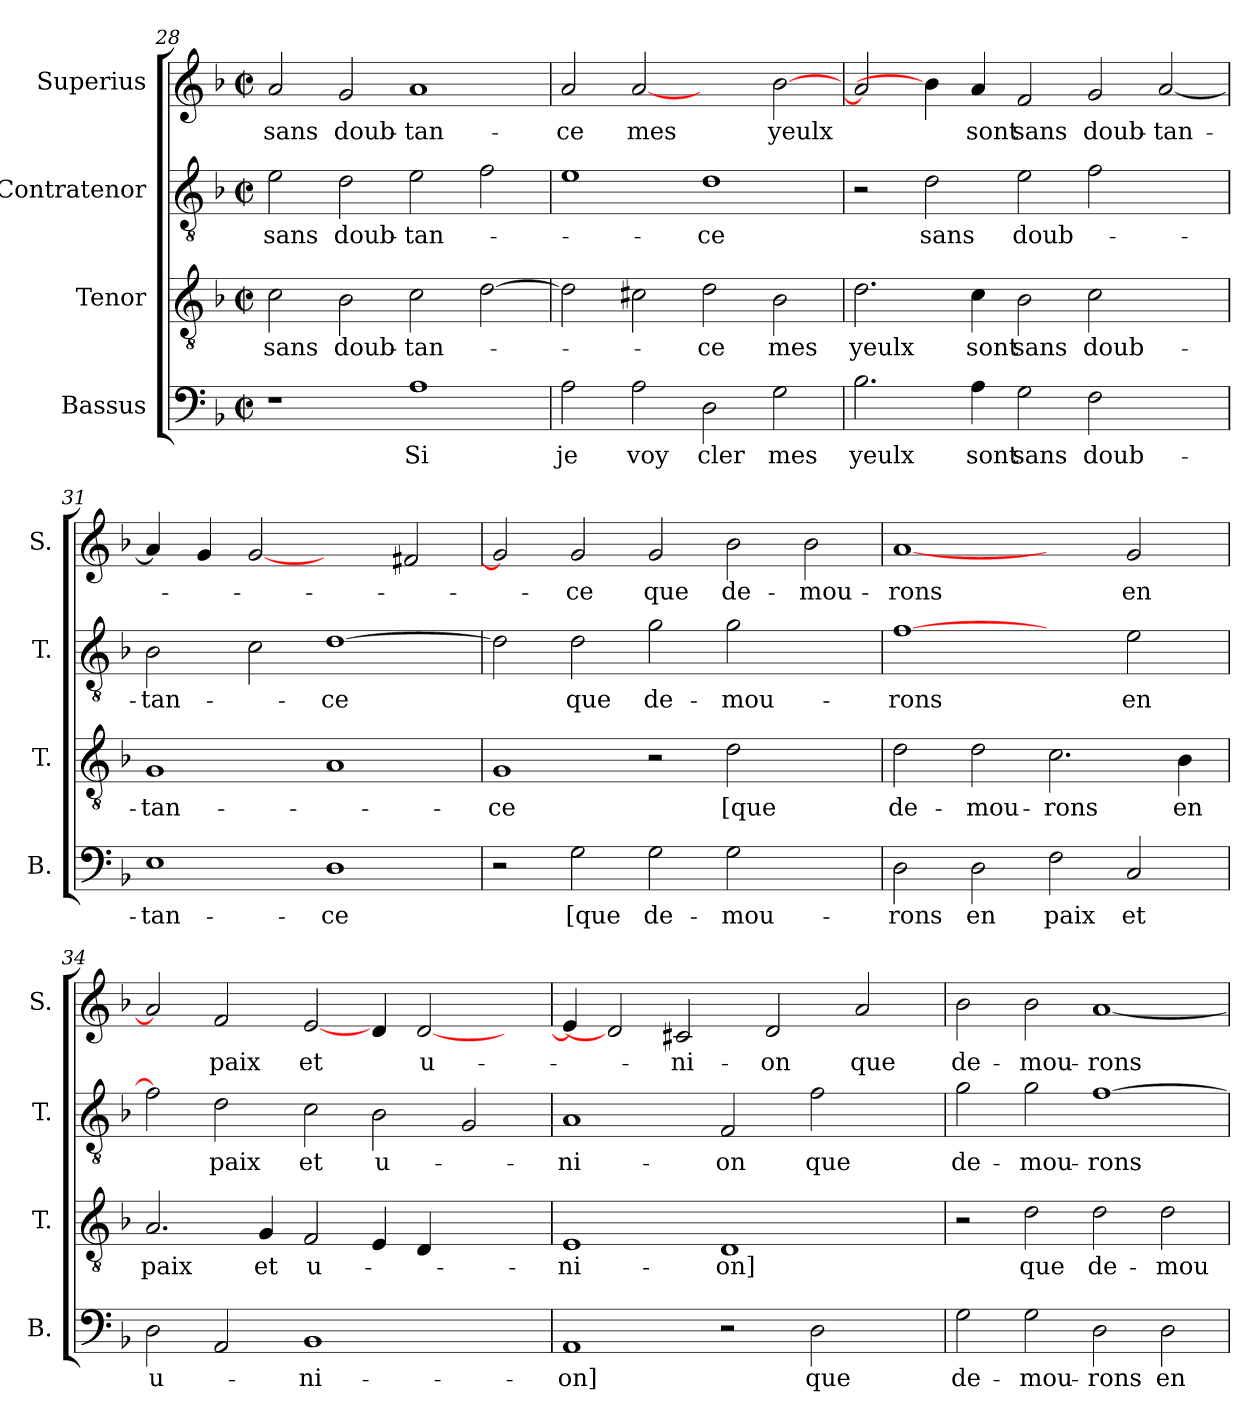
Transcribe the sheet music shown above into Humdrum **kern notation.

**kern	**text	**kern	**text	**kern	**text	**kern	**text
*part4	*part4	*part3	*part3	*part2	*part2	*part1	*part1
*staff4	*staff4	*staff3	*staff3	*staff2	*staff2	*staff1	*staff1
*I"Bassus	*	*I"Tenor	*	*I"Contratenor	*	*I"Superius	*
*I'B.	*	*I'T.	*	*I'T.	*	*I'S.	*
!!LO:LB:g=z
*clefF4	*	*clefGv2	*	*clefGv2	*	*clefG2	*
*k[b-]	*	*k[b-]	*	*k[b-]	*	*k[b-]	*
*F:	*	*F:	*	*F:	*	*F:	*
*M2/2	*	*M2/2	*	*M2/2	*	*M2/2	*
*met(c|)	*	*met(c|)	*	*met(c|)	*	*met(c|)	*
=28	=28	=28	=28	=28	=28	=28	=28
1r	.	2c\	sans	2e\	sans	2a/	sans
.	.	2B-\	doub-	2d\	doub-	2g/	doub-
1A\	Si	2c\	-tan-	2e\	-tan-	1a/	-tan-
.	.	[2d\	.	2f\	.	.	.
=29	=29	=29	=29	=29	=29	=29	=29
2A\	je	2d\]	.	1e\	.	2a/	-ce
2A\	voy	2c#X\	.	.	.	[2a/	mes
2D\	cler	2d\	-ce	1d\	-ce	2ryy	.
2G\	mes	2B-\	mes	.	.	[2b-\	yeulx
=30	=30	=30	=30	=30	=30	=30	=30
2.B-\	yeulx	2.d\	yeulx	2r	.	2a/]	.
.	.	.	.	2d\	sans	4b-\]	.
4A\	sont	4c\	sont	.	.	4a/	sont
2G\	sans	2B-\	sans	2e\	doub-	2f/	sans
2F\	doub-	2c\	doub-	2f\	.	2g/	doub-
2ryy	.	2ryy	.	2ryy	.	[2a/	-tan-
=31	=31	=31	=31	=31	=31	=31	=31
1E\	-tan-	1G/	-tan-	2B-\	-tan-	4a/]	.
.	.	.	.	.	.	4g/	.
.	.	.	.	2c\	.	[2g/	.
1D\	-ce	1A/	.	[1d\	-ce	2ryy	.
.	.	.	.	.	.	2f#X/	.
=32	=32	=32	=32	=32	=32	=32	=32
2r	.	1G/	-ce	2d\]	.	2g/]	.
2G\	[que	.	.	2d\	que	2g/	-ce
2G\	de-	2r	.	2g\	de-	2g/	que
2G\	-mou-	2d\	[que	2g\	-mou-	2b-\	de-
2ryy	.	2ryy	.	2ryy	.	2b-\	-mou-
!!LO:PB:g=z
=33	=33	=33	=33	=33	=33	=33	=33
2D\	-rons	2d\	de-	[1f\	-rons	[1a/	-rons
2D\	en	2d\	-mou-	.	.	.	.
2F\	paix	2.c\	-rons	2ryy	.	2ryy	.
2C/	et	.	.	2e\	en	2g/	en
.	.	4B-\	en	.	.	.	.
=34	=34	=34	=34	=34	=34	=34	=34
2D\	u-	2.A/	paix	2f\]	.	2a/]	.
2AA/	.	.	.	2d\	paix	2f/	paix
.	.	4G/	et	.	.	.	.
1BB-/	-ni-	2F/	u-	2c\	et	[2e/	et
.	.	4E/	.	2B-\	u-	4d/	.
.	.	4D/	.	.	.	[2d/	u-
2ryy	.	2ryy	.	2G/	.	.	.
.	.	.	.	.	.	4ryy	.
=35	=35	=35	=35	=35	=35	=35	=35
1AA/	-on]	1E/	-ni-	1A/	-ni-	4e/]	.
.	.	.	.	.	.	2d/]	.
.	.	.	.	.	.	2c#X/	-ni-
2r	.	1D/	-on]	2F/	-on	.	.
.	.	.	.	.	.	2d/	-on
2D\	que	.	.	2f\	que	.	.
.	.	.	.	.	.	2a/	que
4ryy	.	4ryy	.	4ryy	.	.	.
=36	=36	=36	=36	=36	=36	=36	=36
2G\	de-	2r	.	2g\	de-	2b-\	de-
2G\	-mou-	2d\	que	2g\	-mou-	2b-\	-mou-
2D\	-rons	2d\	de-	[1f\	-rons	[1a/	-rons
2D\	en	2d\	-mou-	.	.	.	.
=	=	=	=	=	=	=	=
*-	*-	*-	*-	*-	*-	*-	*-
